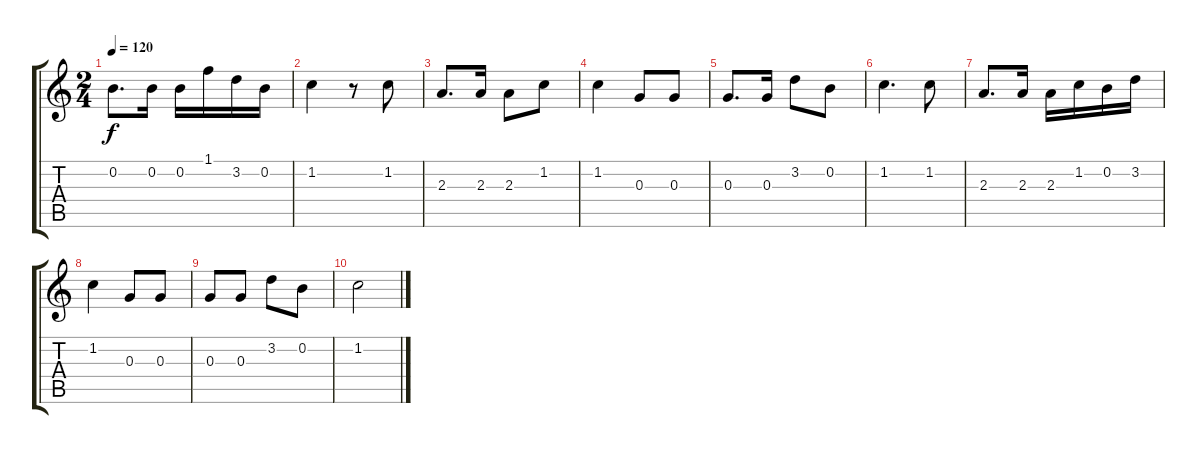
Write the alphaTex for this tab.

\track "" {instrument acousticguitarsteel}
\staff {score tabs}
\tuning (E4 B3 G3 D3 A2 E2) {hide}
\ts (2 4)
\tempo 120
\clef g2
\ks c
0.2.8{d dy f} 0.2.16 0.2.16 1.1.16 3.2.16 0.2.16 |
1.2.4 r.8 1.2.8 |
2.3.8{d} 2.3.16 2.3.8 1.2.8 |
1.2.4 0.3.8 0.3.8 |
0.3.8{d} 0.3.16 3.2.8 0.2.8 |
1.2.4{d} 1.2.8 |
2.3.8{d} 2.3.16 2.3.16 1.2.16 0.2.16 3.2.16 |
1.2.4 0.3.8 0.3.8 |
0.3.8 0.3.8 3.2.8 0.2.8 |
1.2.2
